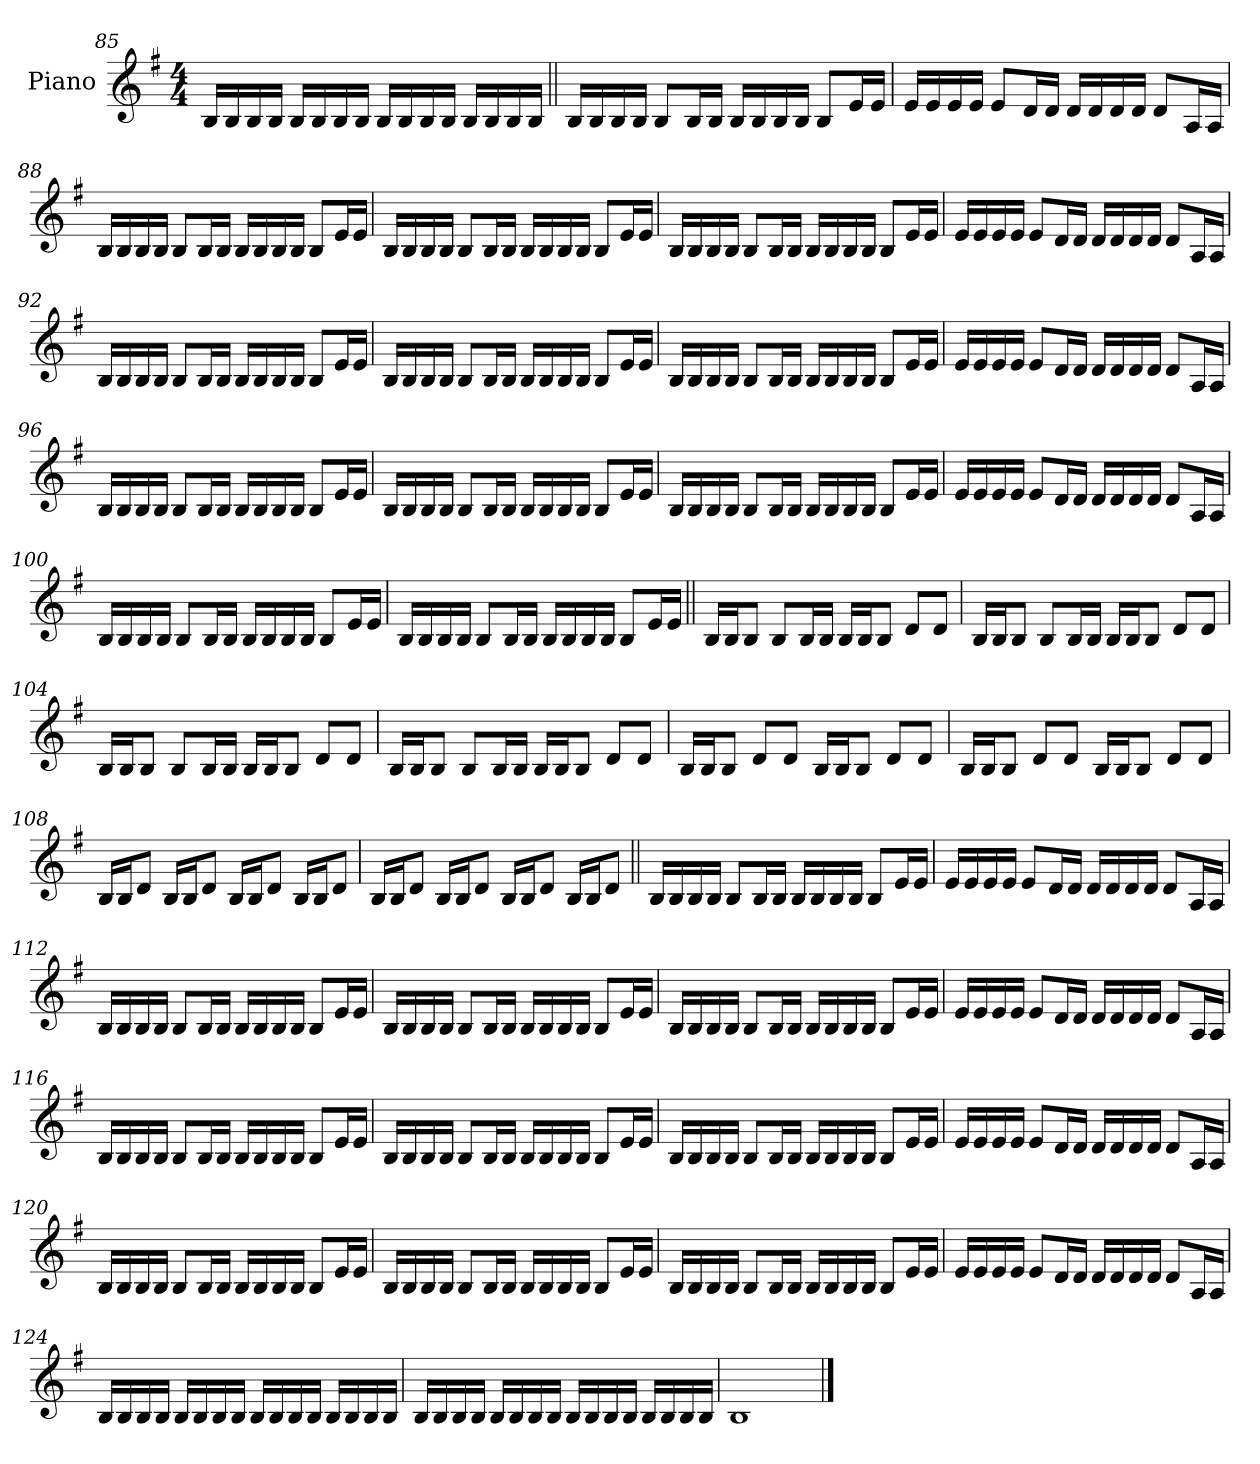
**kern
*part1
*staff1
*I"Piano
*I'Pno.
*clefG2
*k[f#]
*M4/4
=85
16BLL
16B
16B
16BJJ
16BLL
16B
16B
16BJJ
16BLL
16B
16B
16BJJ
16BLL
16B
16B
16BJJ
=86||
16BLL
16B
16B
16BJJ
8BL
16BL
16BJJ
16BLL
16B
16B
16BJJ
8BL
16eL
16eJJ
=87
16eLL
16e
16e
16eJJ
8eL
16dL
16dJJ
16dLL
16d
16d
16dJJ
8dL
16AL
16AJJ
=88
16BLL
16B
16B
16BJJ
8BL
16BL
16BJJ
16BLL
16B
16B
16BJJ
8BL
16eL
16eJJ
=89
16BLL
16B
16B
16BJJ
8BL
16BL
16BJJ
16BLL
16B
16B
16BJJ
8BL
16eL
16eJJ
=90
16BLL
16B
16B
16BJJ
8BL
16BL
16BJJ
16BLL
16B
16B
16BJJ
8BL
16eL
16eJJ
=91
16eLL
16e
16e
16eJJ
8eL
16dL
16dJJ
16dLL
16d
16d
16dJJ
8dL
16AL
16AJJ
=92
16BLL
16B
16B
16BJJ
8BL
16BL
16BJJ
16BLL
16B
16B
16BJJ
8BL
16eL
16eJJ
=93
16BLL
16B
16B
16BJJ
8BL
16BL
16BJJ
16BLL
16B
16B
16BJJ
8BL
16eL
16eJJ
=94
16BLL
16B
16B
16BJJ
8BL
16BL
16BJJ
16BLL
16B
16B
16BJJ
8BL
16eL
16eJJ
=95
16eLL
16e
16e
16eJJ
8eL
16dL
16dJJ
16dLL
16d
16d
16dJJ
8dL
16AL
16AJJ
=96
16BLL
16B
16B
16BJJ
8BL
16BL
16BJJ
16BLL
16B
16B
16BJJ
8BL
16eL
16eJJ
=97
16BLL
16B
16B
16BJJ
8BL
16BL
16BJJ
16BLL
16B
16B
16BJJ
8BL
16eL
16eJJ
=98
16BLL
16B
16B
16BJJ
8BL
16BL
16BJJ
16BLL
16B
16B
16BJJ
8BL
16eL
16eJJ
=99
16eLL
16e
16e
16eJJ
8eL
16dL
16dJJ
16dLL
16d
16d
16dJJ
8dL
16AL
16AJJ
=100
16BLL
16B
16B
16BJJ
8BL
16BL
16BJJ
16BLL
16B
16B
16BJJ
8BL
16eL
16eJJ
=101
16BLL
16B
16B
16BJJ
8BL
16BL
16BJJ
16BLL
16B
16B
16BJJ
8BL
16eL
16eJJ
=102||
16BLL
16BJ
8BJ
8BL
16BL
16BJJ
16BLL
16BJ
8BJ
8dL
8dJ
=103
16BLL
16BJ
8BJ
8BL
16BL
16BJJ
16BLL
16BJ
8BJ
8dL
8dJ
=104
16BLL
16BJ
8BJ
8BL
16BL
16BJJ
16BLL
16BJ
8BJ
8dL
8dJ
=105
16BLL
16BJ
8BJ
8BL
16BL
16BJJ
16BLL
16BJ
8BJ
8dL
8dJ
=106
16BLL
16BJ
8BJ
8dL
8dJ
16BLL
16BJ
8BJ
8dL
8dJ
=107
16BLL
16BJ
8BJ
8dL
8dJ
16BLL
16BJ
8BJ
8dL
8dJ
=108
16BLL
16BJ
8dJ
16BLL
16BJ
8dJ
16BLL
16BJ
8dJ
16BLL
16BJ
8dJ
=109
16BLL
16BJ
8dJ
16BLL
16BJ
8dJ
16BLL
16BJ
8dJ
16BLL
16BJ
8dJ
=110||
16BLL
16B
16B
16BJJ
8BL
16BL
16BJJ
16BLL
16B
16B
16BJJ
8BL
16eL
16eJJ
=111
16eLL
16e
16e
16eJJ
8eL
16dL
16dJJ
16dLL
16d
16d
16dJJ
8dL
16AL
16AJJ
=112
16BLL
16B
16B
16BJJ
8BL
16BL
16BJJ
16BLL
16B
16B
16BJJ
8BL
16eL
16eJJ
=113
16BLL
16B
16B
16BJJ
8BL
16BL
16BJJ
16BLL
16B
16B
16BJJ
8BL
16eL
16eJJ
=114
16BLL
16B
16B
16BJJ
8BL
16BL
16BJJ
16BLL
16B
16B
16BJJ
8BL
16eL
16eJJ
=115
16eLL
16e
16e
16eJJ
8eL
16dL
16dJJ
16dLL
16d
16d
16dJJ
8dL
16AL
16AJJ
=116
16BLL
16B
16B
16BJJ
8BL
16BL
16BJJ
16BLL
16B
16B
16BJJ
8BL
16eL
16eJJ
=117
16BLL
16B
16B
16BJJ
8BL
16BL
16BJJ
16BLL
16B
16B
16BJJ
8BL
16eL
16eJJ
=118
16BLL
16B
16B
16BJJ
8BL
16BL
16BJJ
16BLL
16B
16B
16BJJ
8BL
16eL
16eJJ
=119
16eLL
16e
16e
16eJJ
8eL
16dL
16dJJ
16dLL
16d
16d
16dJJ
8dL
16AL
16AJJ
=120
16BLL
16B
16B
16BJJ
8BL
16BL
16BJJ
16BLL
16B
16B
16BJJ
8BL
16eL
16eJJ
=121
16BLL
16B
16B
16BJJ
8BL
16BL
16BJJ
16BLL
16B
16B
16BJJ
8BL
16eL
16eJJ
=122
16BLL
16B
16B
16BJJ
8BL
16BL
16BJJ
16BLL
16B
16B
16BJJ
8BL
16eL
16eJJ
=123
16eLL
16e
16e
16eJJ
8eL
16dL
16dJJ
16dLL
16d
16d
16dJJ
8dL
16AL
16AJJ
=124
16BLL
16B
16B
16BJJ
16BLL
16B
16B
16BJJ
16BLL
16B
16B
16BJJ
16BLL
16B
16B
16BJJ
=125
16BLL
16B
16B
16BJJ
16BLL
16B
16B
16BJJ
16BLL
16B
16B
16BJJ
16BLL
16B
16B
16BJJ
=126
1B
==
*-
